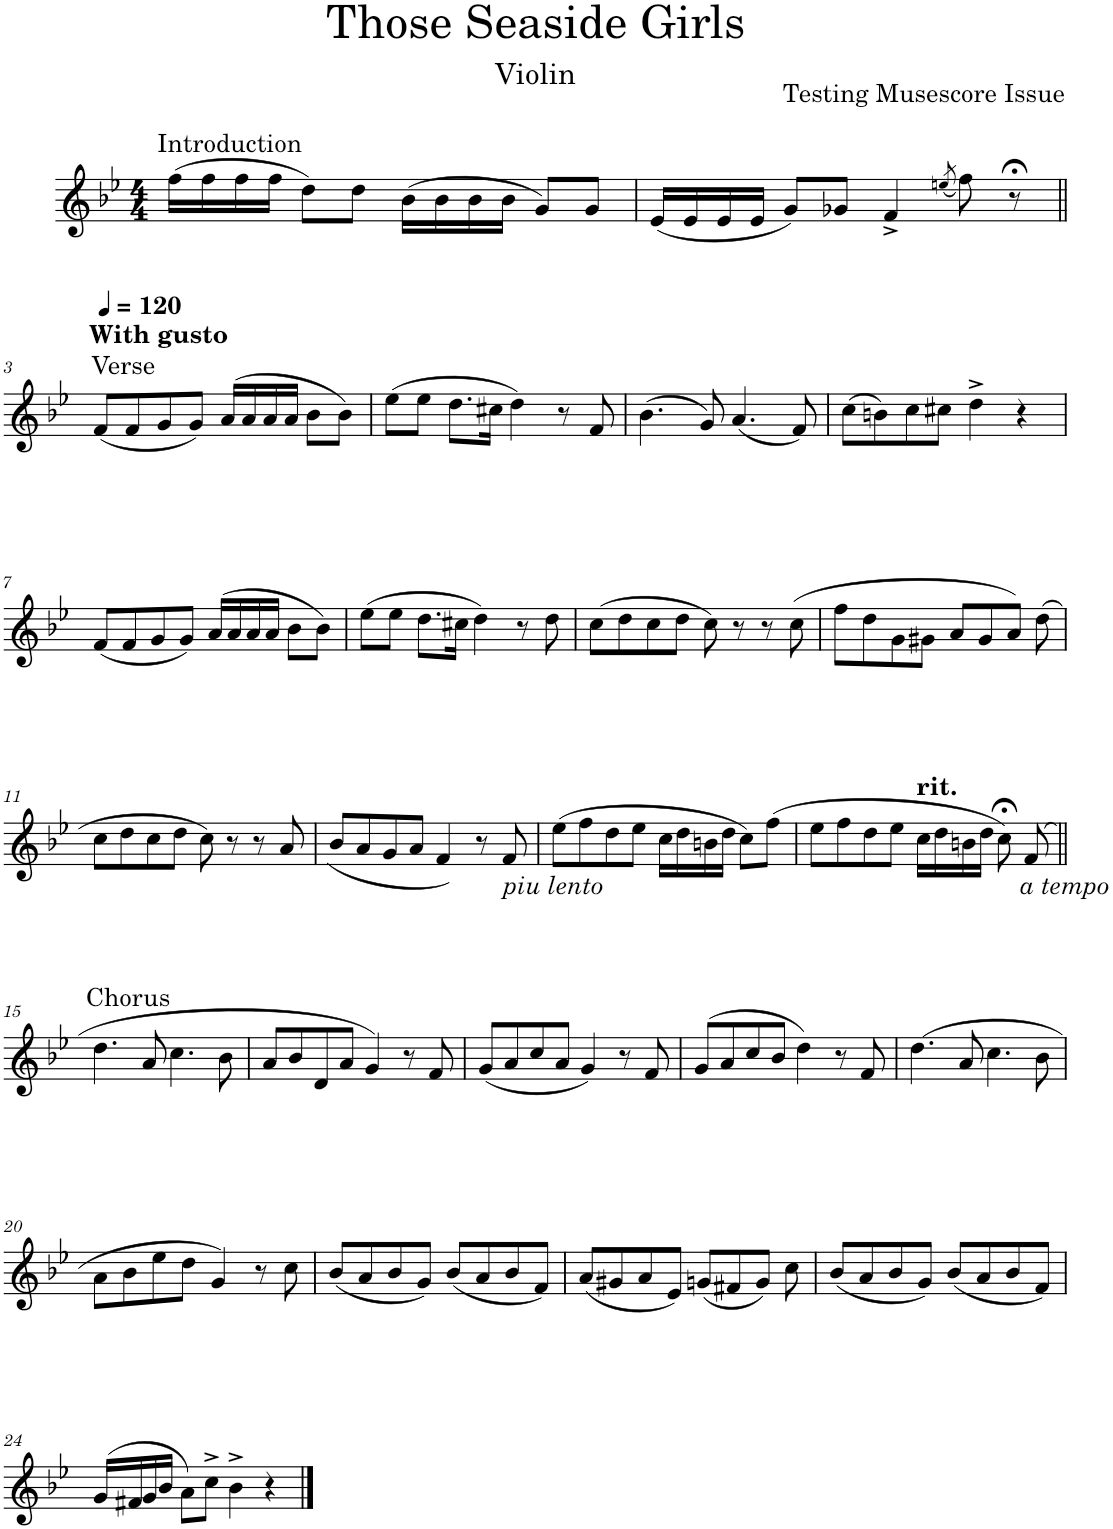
**kern
*part1
*staff1
*I"Piano
*I'Pno.
*clefG2
*k[b-e-]
*M4/4
=1
!LO:TX:a:t=Introduction
(16ff\LL
16ff\
16ff\
16ff\JJ
8dd\L)
8dd\J
(16b-\LL
16b-\
16b-\
16b-\JJ
8g/L)
8g/J
=2
(16e-/LL
16e-/
16e-/
16e-/JJ
8g/L)
8g-X/J
4f^/
(8qeen/
8ff\)
8r;<
!!LO:LB:g=z
=3||
*MM120
!LO:TX:a:t=Verse
!LO:TX:a:B:t=With gusto
(8f/L
8f/
8g/
8g/J)
(16a/LL
16a/
16a/
16a/JJ
8b-\L
8b-\J)
=4
(8ee-\L
8ee-\J
8.dd\L
16cc#X\Jk
4dd\)
8r
8f/
=5
(4.b-\
8g/)
(4.a/
8f/)
=6
(8cc\L
8bn\)
8cc\
8cc#X\J
4dd^\
4r
!!LO:LB:g=z
=7
(8f/L
8f/
8g/
8g/J)
(16a/LL
16a/
16a/
16a/JJ
8b-\L
8b-\J)
=8
(8ee-\L
8ee-\J
8.dd\L
16cc#X\Jk
4dd\)
8r
(8dd\
=9
8cc\L
8dd\
8cc\
8dd\J
8cc\)
8r
8r
(8cc\
=10
8ff\L
8dd\
8g\
8g#X\J
8a/L
8g#/
8a/J)
(8dd\
!!LO:LB:g=z
=11
8cc\L
8dd\
8cc\
8dd\J
8cc\)
8r
8r
(8a/
=12
8b-/L
8a/
8g/
8a/J
4f/)
8r
!LO:TX:b:i:t=piu lento
8f/
=13
(8ee-\L
8ff\
8dd\
8ee-\J
16cc\LL
16dd\
16bn\
16dd\JJ
8cc\L)
(8ff\J
=14
8ee-\L
8ff\
8dd\
8ee-\J
!LO:TX:a:t=rit.
16cc\LL
16dd\
16bn\
16dd\JJ
8cc;<\)
!LO:TX:b:i:t=a tempo
(8f/
!!LO:LB:g=z
=15||
!LO:TX:a:t=Chorus
4.dd\
8a/
4.cc\
8b-\
=16
8a/L
8b-/
8d/
8a/J
4g/)
8r
8f/
=17
(8g/L
8a/
8cc/
8a/J
4g/)
8r
8f/
=18
(8g/L
8a/
8cc/
8b-/J
4dd\)
8r
(8f/
=19
4.dd\
8a/
4.cc\
8b-\
!!LO:LB:g=z
=20
8a\L
8b-\
8ee-\
8dd\J
4g/)
8r
8cc\
=21
(8b-/L
8a/
8b-/
8g/J)
(8b-/L
8a/
8b-/
8f/J)
=22
(8a/L
8g#X/
8a/
8e-/J)
(8gn/L
8f#X/
8g/J)
8cc\
=23
(8b-/L
8a/
8b-/
8g/J)
(8b-/L
8a/
8b-/
8f/J)
!!LO:LB:g=z
=24
(16g/LL
16f#X/
16g/
16b-/JJ
8a\L)
8cc^\J
4b-^\
4r
==
*-
